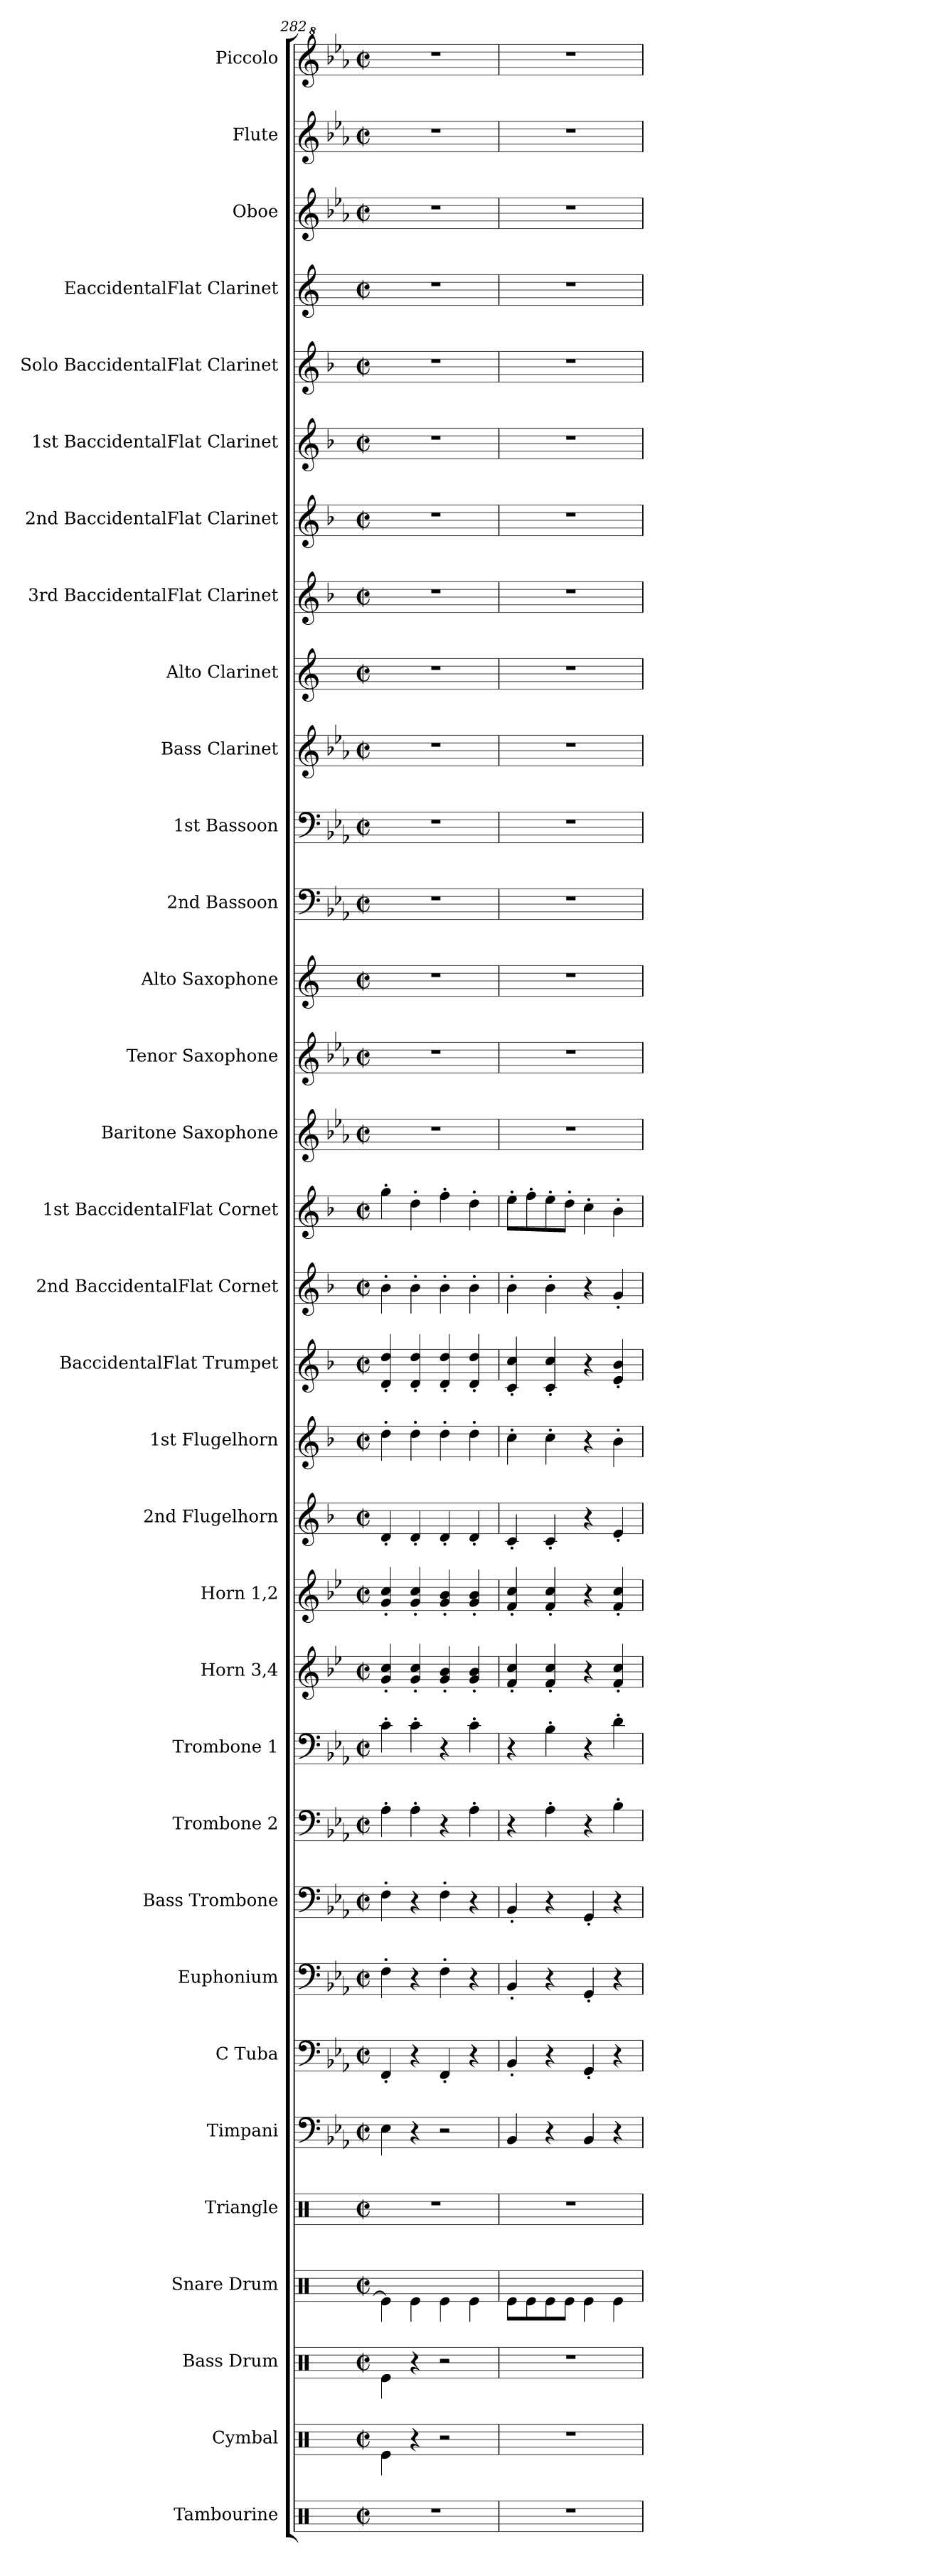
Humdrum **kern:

**kern	**kern	**kern	**kern	**kern	**kern	**kern	**kern	**kern	**kern	**kern	**kern	**kern	**kern	**kern	**kern	**kern	**kern	**kern	**kern	**kern	**kern	**kern	**kern	**kern	**kern	**kern	**kern	**kern	**kern	**kern	**kern	**kern
*part33	*part32	*part31	*part30	*part29	*part28	*part27	*part26	*part25	*part24	*part23	*part22	*part21	*part20	*part19	*part18	*part17	*part16	*part15	*part14	*part13	*part12	*part11	*part10	*part9	*part8	*part7	*part6	*part5	*part4	*part3	*part2	*part1
*staff33	*staff32	*staff31	*staff30	*staff29	*staff28	*staff27	*staff26	*staff25	*staff24	*staff23	*staff22	*staff21	*staff20	*staff19	*staff18	*staff17	*staff16	*staff15	*staff14	*staff13	*staff12	*staff11	*staff10	*staff9	*staff8	*staff7	*staff6	*staff5	*staff4	*staff3	*staff2	*staff1
*I"Tambourine	*I"Cymbal	*I"Bass Drum	*I"Snare Drum	*I"Triangle	*I"Timpani	*I"C Tuba	*I"Euphonium	*I"Bass Trombone	*I"Trombone 2	*I"Trombone 1	*I"Horn 3,4	*I"Horn 1,2	*I"2nd Flugelhorn	*I"1st Flugelhorn	*I"BaccidentalFlat Trumpet	*I"2nd BaccidentalFlat Cornet	*I"1st BaccidentalFlat Cornet	*I"Baritone Saxophone	*I"Tenor Saxophone	*I"Alto Saxophone	*I"2nd Bassoon	*I"1st Bassoon	*I"Bass Clarinet	*I"Alto Clarinet	*I"3rd BaccidentalFlat Clarinet	*I"2nd BaccidentalFlat Clarinet	*I"1st BaccidentalFlat Clarinet	*I"Solo BaccidentalFlat Clarinet	*I"EaccidentalFlat Clarinet	*I"Oboe	*I"Flute	*I"Piccolo
*I'Tamb.	*I'Cym.	*I'B. Dr.	*I'Sn. Dr.	*I'Trgl.	*I'Timp.	*I'C Tu.	*I'Eu.	*I'B. Trb.	*I'Trb. 2	*I'Trb. 1	*I'Hn. 3,4	*I'Hn. 1,2	*I'2nd Flghn.	*I'1st Flghn.	*I'BaccidentalFlat Tpt.	*I'2nd BaccidentalFlat Cnt.	*I'1st BaccidentalFlat Cnt.	*I'Bar. Sax.	*I'T. Sax.	*I'A. Sax.	*I'2nd Bsn.	*I'1st Bsn.	*I'B. Cl.	*I'A. Cl.	*I'3rd BaccidentalFlat Cl.	*I'2nd BaccidentalFlat Cl.	*I'1st BaccidentalFlat Cl.	*I'Solo BaccidentalFlat Cl.	*I'EaccidentalFlat Cl.	*I'Ob.	*I'Fl.	*I'Picc.
*clefX	*clefX	*clefX	*clefX	*clefX	*clefF4	*clefF4	*clefF4	*clefF4	*clefF4	*clefF4	*clefG2	*clefG2	*clefG2	*clefG2	*clefG2	*clefG2	*clefG2	*clefG2	*clefG2	*clefG2	*clefF4	*clefF4	*clefG2	*clefG2	*clefG2	*clefG2	*clefG2	*clefG2	*clefG2	*clefG2	*clefG2	*clefG^2
*	*	*	*	*	*	*	*	*	*	*	*ITrd4c7	*ITrd4c7	*ITrd1c2	*ITrd1c2	*ITrd1c2	*ITrd1c2	*ITrd1c2	*ITrd12c21	*ITrd8c14	*ITrd5c9	*	*	*ITrd8c14	*ITrd5c9	*ITrd1c2	*ITrd1c2	*ITrd1c2	*ITrd1c2	*ITrd-2c-3	*	*	*ITrd-7c-12
*k[]	*k[]	*k[]	*k[]	*k[]	*k[b-e-a-]	*k[b-e-a-]	*k[b-e-a-]	*k[b-e-a-]	*k[b-e-a-]	*k[b-e-a-]	*k[b-e-a-]	*k[b-e-a-]	*k[b-e-a-]	*k[b-e-a-]	*k[b-e-a-]	*k[b-e-a-]	*k[b-e-a-]	*k[b-e-a-]	*k[b-e-a-]	*k[b-e-a-]	*k[b-e-a-]	*k[b-e-a-]	*k[b-e-a-]	*k[b-e-a-]	*k[b-e-a-]	*k[b-e-a-]	*k[b-e-a-]	*k[b-e-a-]	*k[b-e-a-]	*k[b-e-a-]	*k[b-e-a-]	*k[b-e-a-]
*M4/4	*M4/4	*M4/4	*M4/4	*M4/4	*M4/4	*M4/4	*M4/4	*M4/4	*M4/4	*M4/4	*M4/4	*M4/4	*M4/4	*M4/4	*M4/4	*M4/4	*M4/4	*M4/4	*M4/4	*M4/4	*M4/4	*M4/4	*M4/4	*M4/4	*M4/4	*M4/4	*M4/4	*M4/4	*M4/4	*M4/4	*M4/4	*M4/4
*met(c|)	*met(c|)	*met(c|)	*met(c|)	*met(c|)	*met(c|)	*met(c|)	*met(c|)	*met(c|)	*met(c|)	*met(c|)	*met(c|)	*met(c|)	*met(c|)	*met(c|)	*met(c|)	*met(c|)	*met(c|)	*met(c|)	*met(c|)	*met(c|)	*met(c|)	*met(c|)	*met(c|)	*met(c|)	*met(c|)	*met(c|)	*met(c|)	*met(c|)	*met(c|)	*met(c|)	*met(c|)	*met(c|)
=282	=282	=282	=282	=282	=282	=282	=282	=282	=282	=282	=282	=282	=282	=282	=282	=282	=282	=282	=282	=282	=282	=282	=282	=282	=282	=282	=282	=282	=282	=282	=282	=282
1r	4Re\	4Re\	4Re\]	1r	4E-\	4FF'/	4F'\	4F'\	4A-'\	4c'\	4c/' 4f/'	4c/' 4f/'	4c'/	4cc'\	4c/' 4cc/'	4a-'\	4ff'\	1r	1r	1r	1r	1r	1r	1r	1r	1r	1r	1r	1r	1r	1r	1r
.	4r	4r	4Re\	.	4r	4r	4r	4r	4A-'\	4c'\	4c/' 4f/'	4c/' 4f/'	4c'/	4cc'\	4c/' 4cc/'	4a-'\	4cc'\	.	.	.	.	.	.	.	.	.	.	.	.	.	.	.
.	2r	2r	4Re\	.	2r	4FF'/	4F'\	4F'\	4r	4r	4c/' 4e-/'	4c/' 4e-/'	4c'/	4cc'\	4c/' 4cc/'	4a-'\	4ee-'\	.	.	.	.	.	.	.	.	.	.	.	.	.	.	.
.	.	.	4Re\	.	.	4r	4r	4r	4A-'\	4c'\	4c/' 4e-/'	4c/' 4e-/'	4c'/	4cc'\	4c/' 4cc/'	4a-'\	4cc'\	.	.	.	.	.	.	.	.	.	.	.	.	.	.	.
=283	=283	=283	=283	=283	=283	=283	=283	=283	=283	=283	=283	=283	=283	=283	=283	=283	=283	=283	=283	=283	=283	=283	=283	=283	=283	=283	=283	=283	=283	=283	=283	=283
1r	1r	1r	8Re\L	1r	4BB-/	4BB-'/	4BB-'/	4BB-'/	4r	4r	4B-/' 4f/'	4B-/' 4f/'	4B-'/	4b-'\	4B-/' 4b-/'	4a-'\	8dd'\L	1r	1r	1r	1r	1r	1r	1r	1r	1r	1r	1r	1r	1r	1r	1r
.	.	.	8Re\	.	.	.	.	.	.	.	.	.	.	.	.	.	8ee-'\	.	.	.	.	.	.	.	.	.	.	.	.	.	.	.
.	.	.	8Re\	.	4r	4r	4r	4r	4A-'\	4B-'\	4B-/' 4f/'	4B-/' 4f/'	4B-'/	4b-'\	4B-/' 4b-/'	4a-'\	8dd'\	.	.	.	.	.	.	.	.	.	.	.	.	.	.	.
.	.	.	8Re\J	.	.	.	.	.	.	.	.	.	.	.	.	.	8cc'\J	.	.	.	.	.	.	.	.	.	.	.	.	.	.	.
.	.	.	4Re\	.	4BB-/	4GG'/	4GG'/	4GG'/	4r	4r	4r	4r	4r	4r	4r	4r	4b-'\	.	.	.	.	.	.	.	.	.	.	.	.	.	.	.
.	.	.	4Re\	.	4r	4r	4r	4r	4B-'\	4d'\	4B-/' 4f/'	4B-/' 4f/'	4d'/	4a-'\	4d/' 4a-/'	4f'/	4a-'\	.	.	.	.	.	.	.	.	.	.	.	.	.	.	.
=	=	=	=	=	=	=	=	=	=	=	=	=	=	=	=	=	=	=	=	=	=	=	=	=	=	=	=	=	=	=	=	=
*-	*-	*-	*-	*-	*-	*-	*-	*-	*-	*-	*-	*-	*-	*-	*-	*-	*-	*-	*-	*-	*-	*-	*-	*-	*-	*-	*-	*-	*-	*-	*-	*-
